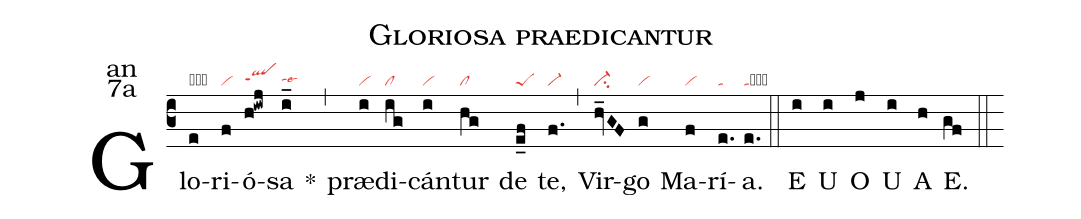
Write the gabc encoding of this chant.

name:Gloriosa praedicantur;
office-part:an;
mode:7a;
nabc-lines:1;
%%
(c3) Glo(e|obta)ri(f|vi)ó(h!iwj|qlhhppt1)sa(i_|tahhlse6) <sp>*</sp>(,) præ(i|vi)di(ig|cl)cán(i|vi)tur(hg|cl) de(e_f|peS) te,(f.|vi-) (,) Vir(hv_GF|ci-)go(g|vi) Ma(f|vi)rí(e.|ta)a.(e.|tacb) (::) <eu>E(i) U(i) O(j) U(i) A(h) E.(gf) </eu>(::)
